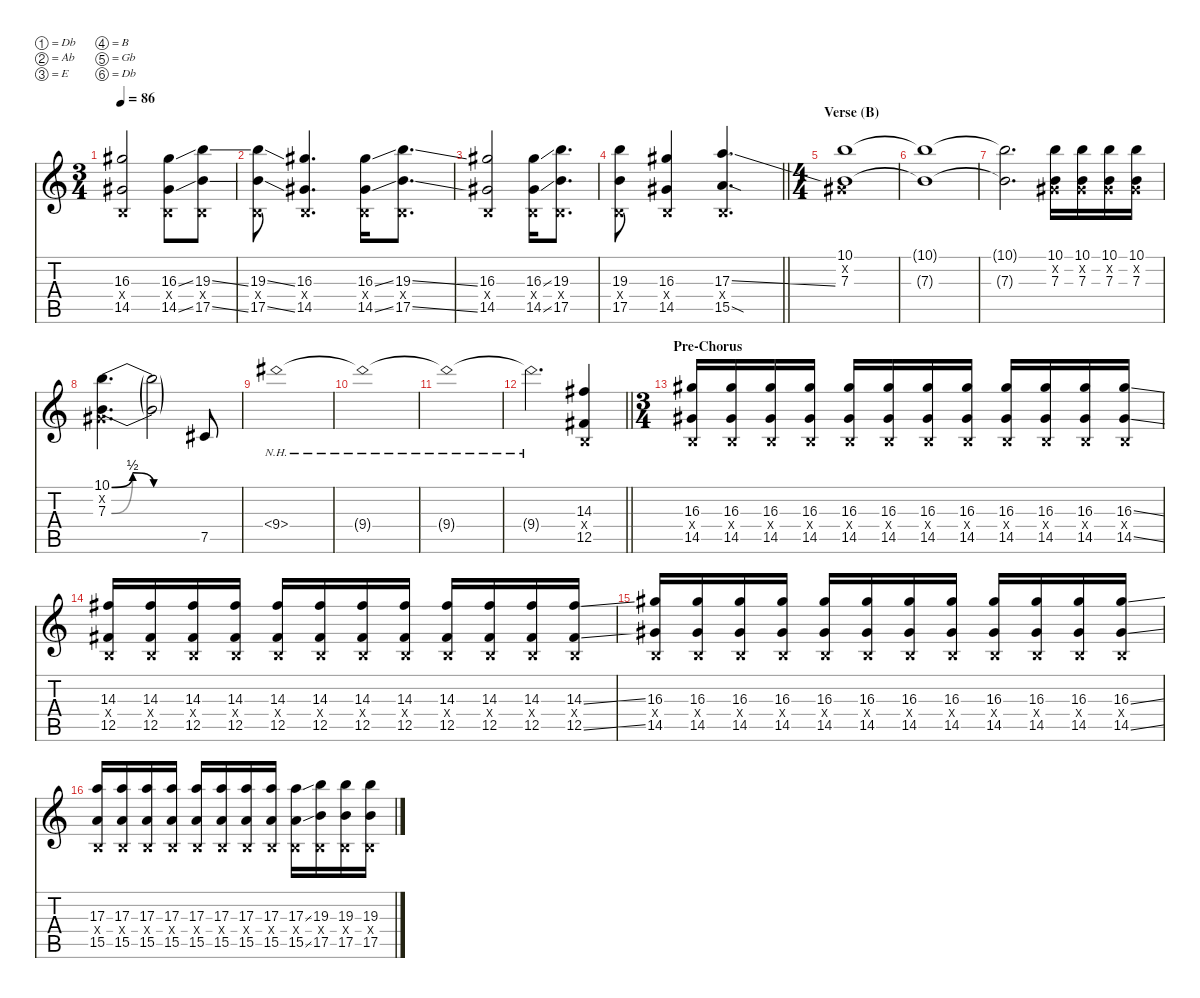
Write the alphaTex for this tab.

\defaultSystemsLayout 4
\hideDynamics
\bracketExtendMode nobrackets
\singleTrackTrackNamePolicy hidden
\multiTrackTrackNamePolicy hidden
\otherSystemsTrackNameOrientation horizontal
\track ("Lead Guitar (R)" "dist.guit.") {instrument distortionguitar}
\staff {score tabs}
\tuning (Db4 Ab3 E3 B2 Gb2 Db2)
\ts (3 4)
\tempo 86
\clef g2
\ks c
(16.3{acc #} 0.4{x} 14.5{acc #}).2{dy f beam Up} (16.3{ss acc #} 0.4{x} 14.5{ss acc #}).8{beam Down} (19.3{ss} 0.4{x} 17.5{ss}).8{beam Down} |
(19.3{ss} 0.4{x} 17.5{ss}).8{beam Down} (16.3{acc #} 0.4{x} 14.5{acc #}).4{d beam Up} (16.3{ss acc #} 0.4{x} 14.5{ss acc #}).16{beam Down} (19.3{ss} 0.4{x} 17.5{ss}).8{d beam Down} |
(16.3{acc #} 0.4{x} 14.5{acc #}).2{beam Up} (16.3{ss acc #} 0.4{x} 14.5{ss acc #}).16{beam Down} (19.3 0.4{x} 17.5).8{d beam Down} |
\barLineRight lightlight
(19.3 0.4{x} 17.5).8{beam Down} (16.3{acc #} 0.4{x} 14.5{acc #}).4{beam Up} (17.3{ss} 0.4{x} 15.5{sod}).4{d beam Up} |
\ts (4 4)
\beaming (8 2 2 2 2)
\section ("" "Verse (B)")
(10.1 0.2{x acc #} 7.3).1{beam Down} |
(10.1{t} 7.3{t}).1{beam Down} |
(10.1{t} 7.3{t}).2{d beam Down} (10.1 0.2{x acc #} 7.3).16{beam Down} (10.1 0.2{x acc #} 7.3).16{beam Down} (10.1 0.2{x acc #} 7.3).16{beam Down} (10.1 0.2{x acc #} 7.3).16{beam Down} |
(10.1{be (bendrelease 0 0 30 2 30 2 60 0)} 0.2{x acc #} 7.3{be (bendrelease 0 0 30 2 30 2 60 0)}).4{d beam Down} (10.1{be (hold 0 0 60 0) t} 7.3{be (hold 0 0 60 0) t}).2{beam Down} 7.5{acc #}.8{beam Up} |
9.4{nh acc #}.1{beam Down} |
9.4{nh t acc #}.1{beam Down} |
9.4{nh t acc #}.1{beam Down} |
\barLineRight lightlight
9.4{nh t acc #}.2{d beam Down} (14.3{acc #} 0.4{x} 12.5{acc #}).4{beam Up} |
\ts (3 4)
\beaming (8 2 2 2)
\section ("" "Pre-Chorus")
(16.3{acc #} 0.4{x} 14.5{acc #}).16{beam Up} (16.3{acc #} 0.4{x} 14.5{acc #}).16{beam Up} (16.3{acc #} 0.4{x} 14.5{acc #}).16{beam Up} (16.3{acc #} 0.4{x} 14.5{acc #}).16{beam Up} (16.3{acc #} 0.4{x} 14.5{acc #}).16{beam Up} (16.3{acc #} 0.4{x} 14.5{acc #}).16{beam Up} (16.3{acc #} 0.4{x} 14.5{acc #}).16{beam Up} (16.3{acc #} 0.4{x} 14.5{acc #}).16{beam Up} (16.3{acc #} 0.4{x} 14.5{acc #}).16{beam Up} (16.3{acc #} 0.4{x} 14.5{acc #}).16{beam Up} (16.3{acc #} 0.4{x} 14.5{acc #}).16{beam Up} (16.3{ss acc #} 0.4{x} 14.5{ss acc #}).16{beam Up} |
(14.3{acc #} 0.4{x} 12.5{acc #}).16{beam Up} (14.3{acc #} 0.4{x} 12.5{acc #}).16{beam Up} (14.3{acc #} 0.4{x} 12.5{acc #}).16{beam Up} (14.3{acc #} 0.4{x} 12.5{acc #}).16{beam Up} (14.3{acc #} 0.4{x} 12.5{acc #}).16{beam Up} (14.3{acc #} 0.4{x} 12.5{acc #}).16{beam Up} (14.3{acc #} 0.4{x} 12.5{acc #}).16{beam Up} (14.3{acc #} 0.4{x} 12.5{acc #}).16{beam Up} (14.3{acc #} 0.4{x} 12.5{acc #}).16{beam Up} (14.3{acc #} 0.4{x} 12.5{acc #}).16{beam Up} (14.3{acc #} 0.4{x} 12.5{acc #}).16{beam Up} (14.3{ss acc #} 0.4{x} 12.5{ss acc #}).16{beam Up} |
(16.3{acc #} 0.4{x} 14.5{acc #}).16{beam Up} (16.3{acc #} 0.4{x} 14.5{acc #}).16{beam Up} (16.3{acc #} 0.4{x} 14.5{acc #}).16{beam Up} (16.3{acc #} 0.4{x} 14.5{acc #}).16{beam Up} (16.3{acc #} 0.4{x} 14.5{acc #}).16{beam Up} (16.3{acc #} 0.4{x} 14.5{acc #}).16{beam Up} (16.3{acc #} 0.4{x} 14.5{acc #}).16{beam Up} (16.3{acc #} 0.4{x} 14.5{acc #}).16{beam Up} (16.3{acc #} 0.4{x} 14.5{acc #}).16{beam Up} (16.3{acc #} 0.4{x} 14.5{acc #}).16{beam Up} (16.3{acc #} 0.4{x} 14.5{acc #}).16{beam Up} (16.3{ss acc #} 0.4{x} 14.5{ss acc #}).16{beam Up} |
(17.3 0.4{x} 15.5).16{beam Up} (17.3 0.4{x} 15.5).16{beam Up} (17.3 0.4{x} 15.5).16{beam Up} (17.3 0.4{x} 15.5).16{beam Up} (17.3 0.4{x} 15.5).16{beam Up} (17.3 0.4{x} 15.5).16{beam Up} (17.3 0.4{x} 15.5).16{beam Up} (17.3 0.4{x} 15.5).16{beam Up} (17.3{ss} 0.4{x} 15.5{ss}).16{beam Down} (19.3 0.4{x} 17.5).16{beam Down} (19.3 0.4{x} 17.5).16{beam Down} (19.3{ss} 0.4{x} 17.5{ss}).16{beam Down}
